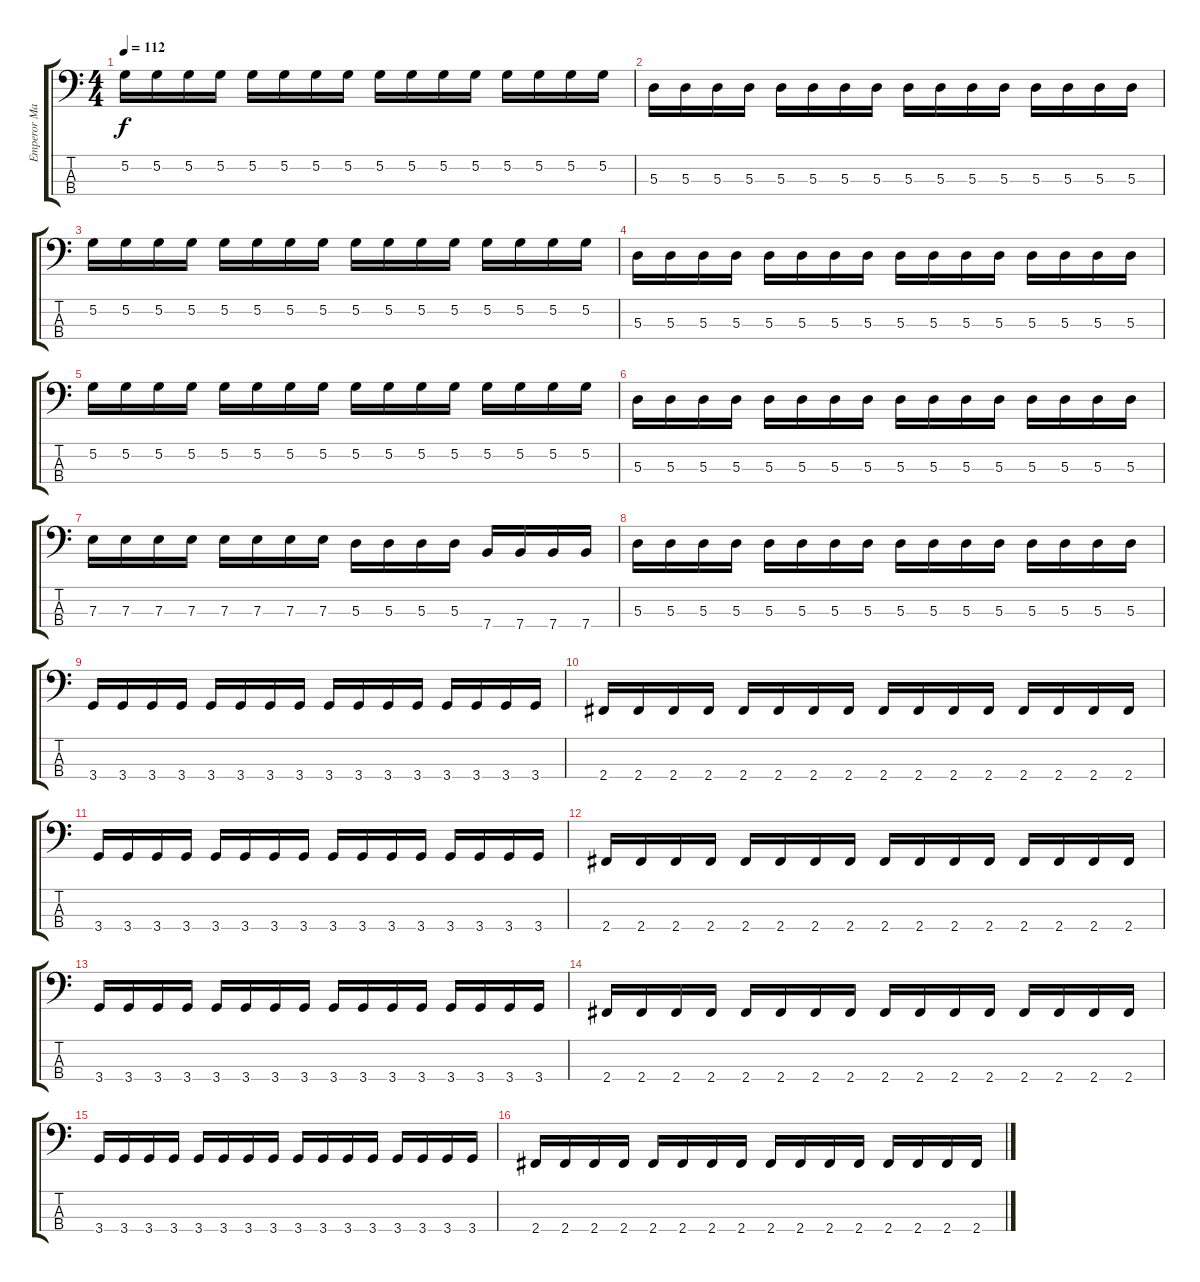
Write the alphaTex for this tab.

\track ("Emperor Magus Caligula" "Emperor Ma") {instrument electricbassfinger}
\staff {score tabs}
\tuning (G2 D2 A1 E1) {hide}
\ts (4 4)
\tempo 112
\clef f4
\ks c
5.2.16{dy f} 5.2.16 5.2.16 5.2.16 5.2.16 5.2.16 5.2.16 5.2.16 5.2.16 5.2.16 5.2.16 5.2.16 5.2.16 5.2.16 5.2.16 5.2.16 |
5.3.16 5.3.16 5.3.16 5.3.16 5.3.16 5.3.16 5.3.16 5.3.16 5.3.16 5.3.16 5.3.16 5.3.16 5.3.16 5.3.16 5.3.16 5.3.16 |
5.2.16 5.2.16 5.2.16 5.2.16 5.2.16 5.2.16 5.2.16 5.2.16 5.2.16 5.2.16 5.2.16 5.2.16 5.2.16 5.2.16 5.2.16 5.2.16 |
5.3.16 5.3.16 5.3.16 5.3.16 5.3.16 5.3.16 5.3.16 5.3.16 5.3.16 5.3.16 5.3.16 5.3.16 5.3.16 5.3.16 5.3.16 5.3.16 |
5.2.16 5.2.16 5.2.16 5.2.16 5.2.16 5.2.16 5.2.16 5.2.16 5.2.16 5.2.16 5.2.16 5.2.16 5.2.16 5.2.16 5.2.16 5.2.16 |
5.3.16 5.3.16 5.3.16 5.3.16 5.3.16 5.3.16 5.3.16 5.3.16 5.3.16 5.3.16 5.3.16 5.3.16 5.3.16 5.3.16 5.3.16 5.3.16 |
7.3.16 7.3.16 7.3.16 7.3.16 7.3.16 7.3.16 7.3.16 7.3.16 5.3.16 5.3.16 5.3.16 5.3.16 7.4.16 7.4.16 7.4.16 7.4.16 |
5.3.16 5.3.16 5.3.16 5.3.16 5.3.16 5.3.16 5.3.16 5.3.16 5.3.16 5.3.16 5.3.16 5.3.16 5.3.16 5.3.16 5.3.16 5.3.16 |
3.4.16 3.4.16 3.4.16 3.4.16 3.4.16 3.4.16 3.4.16 3.4.16 3.4.16 3.4.16 3.4.16 3.4.16 3.4.16 3.4.16 3.4.16 3.4.16 |
2.4.16 2.4.16 2.4.16 2.4.16 2.4.16 2.4.16 2.4.16 2.4.16 2.4.16 2.4.16 2.4.16 2.4.16 2.4.16 2.4.16 2.4.16 2.4.16 |
3.4.16 3.4.16 3.4.16 3.4.16 3.4.16 3.4.16 3.4.16 3.4.16 3.4.16 3.4.16 3.4.16 3.4.16 3.4.16 3.4.16 3.4.16 3.4.16 |
2.4.16 2.4.16 2.4.16 2.4.16 2.4.16 2.4.16 2.4.16 2.4.16 2.4.16 2.4.16 2.4.16 2.4.16 2.4.16 2.4.16 2.4.16 2.4.16 |
3.4.16 3.4.16 3.4.16 3.4.16 3.4.16 3.4.16 3.4.16 3.4.16 3.4.16 3.4.16 3.4.16 3.4.16 3.4.16 3.4.16 3.4.16 3.4.16 |
2.4.16 2.4.16 2.4.16 2.4.16 2.4.16 2.4.16 2.4.16 2.4.16 2.4.16 2.4.16 2.4.16 2.4.16 2.4.16 2.4.16 2.4.16 2.4.16 |
3.4.16 3.4.16 3.4.16 3.4.16 3.4.16 3.4.16 3.4.16 3.4.16 3.4.16 3.4.16 3.4.16 3.4.16 3.4.16 3.4.16 3.4.16 3.4.16 |
2.4.16 2.4.16 2.4.16 2.4.16 2.4.16 2.4.16 2.4.16 2.4.16 2.4.16 2.4.16 2.4.16 2.4.16 2.4.16 2.4.16 2.4.16 2.4.16
